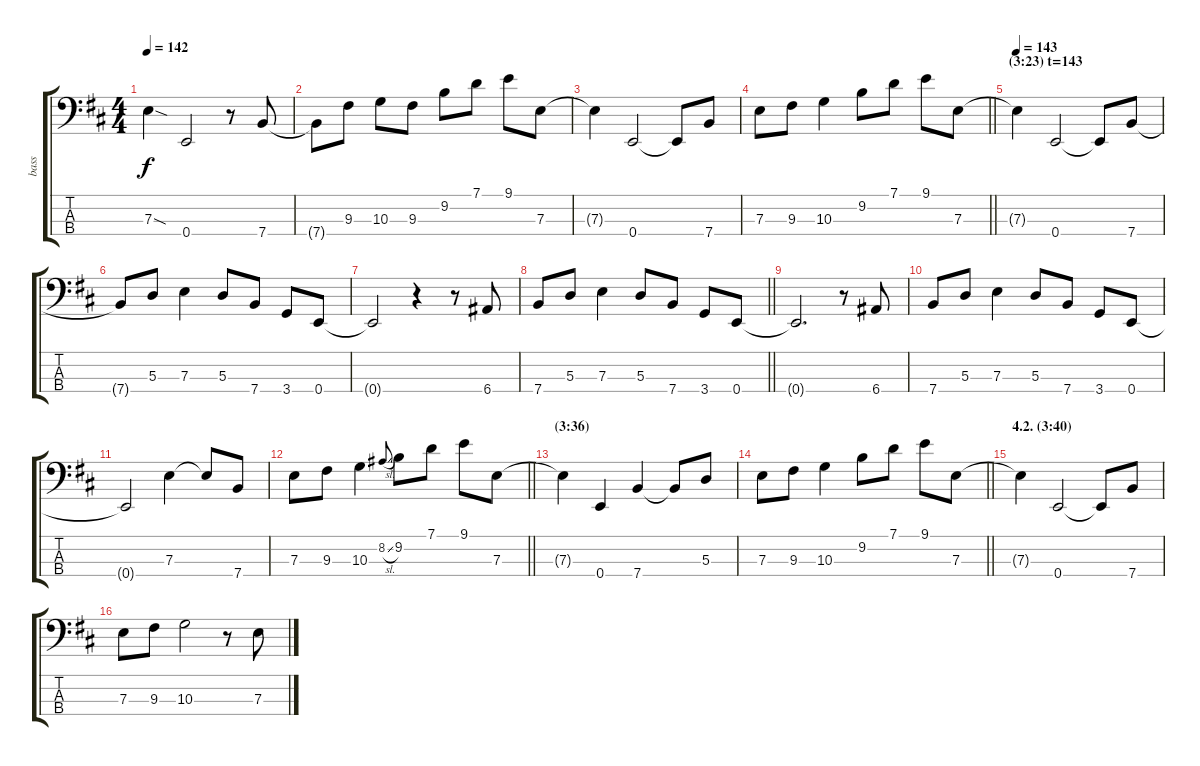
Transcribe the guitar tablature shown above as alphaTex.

\track ("bass" "bass") {instrument electricbassfinger}
\staff {score tabs}
\tuning (G2 D2 A1 E1) {hide}
\ts (4 4)
\tempo 142
\clef f4
\ks d
7.3{sod t}.4{dy f} 0.4.2 r.8 7.4.8 |
7.4{t}.8 9.3.8 10.3.8 9.3.8 9.2.8 7.1.8 9.1.8 7.3.8 |
7.3{t}.4 0.4.2 0.4{t}.8 7.4.8 |
\barLineRight lightlight
7.3.8 9.3.8 10.3.4 9.2.8 7.1.8 9.1.8 7.3.8 |
\section ("" "(3:23) t=143")
\tempo 143
7.3{t}.4 0.4.2 0.4{t}.8 7.4.8 |
7.4{t}.8 5.3.8 7.3.4 5.3.8 7.4.8 3.4.8 0.4.8 |
0.4{t}.2 r.4 r.8 6.4.8 |
\barLineRight lightlight
7.4.8 5.3.8 7.3.4 5.3.8 7.4.8 3.4.8 0.4.8 |
0.4{t}.2{d} r.8 6.4.8 |
7.4.8 5.3.8 7.3.4 5.3.8 7.4.8 3.4.8 0.4.8 |
0.4{t}.2 7.3.4 7.3{t}.8 7.4.8 |
\barLineRight lightlight
7.3.8 9.3.8 10.3.4 8.2{sl}.8{gr onbeat} 9.2.8 7.1.8 9.1.8 7.3.8 |
\section ("" "(3:36)")
7.3{t}.4 0.4.4 7.4.4 7.4{t}.8 5.3.8 |
\barLineRight lightlight
7.3.8 9.3.8 10.3.4 9.2.8 7.1.8 9.1.8 7.3.8 |
\section ("" "4.2. (3:40)")
7.3{t}.4 0.4.2 0.4{t}.8 7.4.8 |
7.3.8 9.3.8 10.3.2 r.8 7.3.8
